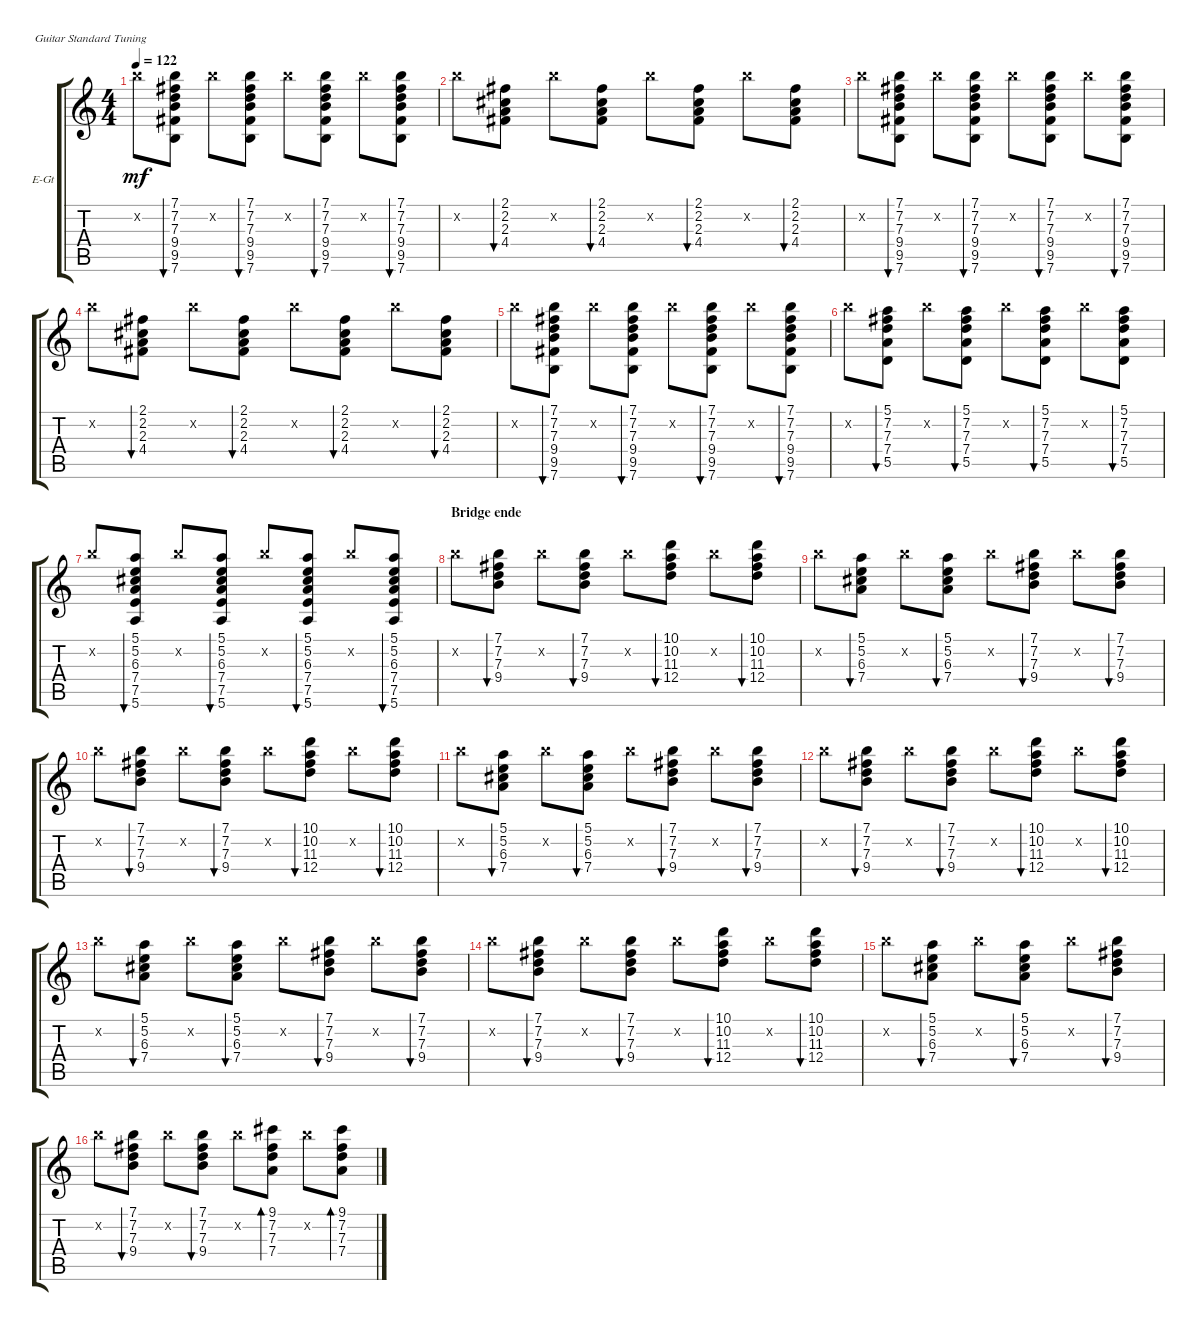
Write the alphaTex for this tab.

\defaultSystemsLayout 4
\bracketExtendMode groupsimilarinstruments
\firstSystemTrackNameOrientation horizontal
\otherSystemsTrackNameOrientation horizontal
\track ("Electric Guitar" "E-Gt") {instrument electricguitarclean}
\staff {score tabs}
\tuning (E4 B3 G3 D3 A2 E2)
\ts (4 4)
\tempo 122
\clef g2
\ks c
12.2{x}.8{dy mf} (7.2 7.1 7.3 9.4 9.5 7.6).8{bu 30} 12.2{x}.8 (7.2 7.1 7.3 9.4 9.5 7.6).8{bu 30} 12.2{x}.8 (7.2 7.1 7.3 9.4 9.5 7.6).8{bu 30} 12.2{x}.8 (7.2 7.1 7.3 9.4 9.5 7.6).8{bu 30} |
12.2{x}.8 (2.2 2.3 4.4 2.1).8{bu 30} 12.2{x}.8 (2.2 2.1 2.3 4.4).8{bu 30} 12.2{x}.8 (2.2 2.3 2.1 4.4).8{bu 30} 12.2{x}.8 (2.2 2.3 2.1 4.4).8{bu 30} |
12.2{x}.8 (7.2 7.1 7.3 9.4 9.5 7.6).8{bu 30} 12.2{x}.8 (7.2 7.1 7.3 9.4 9.5 7.6).8{bu 30} 12.2{x}.8 (7.2 7.1 7.3 9.4 9.5 7.6).8{bu 30} 12.2{x}.8 (7.2 7.1 7.3 9.4 9.5 7.6).8{bu 30} |
12.2{x}.8 (2.2 2.3 4.4 2.1).8{bu 30} 12.2{x}.8 (2.2 2.1 2.3 4.4).8{bu 30} 12.2{x}.8 (2.2 2.3 2.1 4.4).8{bu 30} 12.2{x}.8 (2.2 2.3 2.1 4.4).8{bu 30} |
12.2{x}.8 (7.2 7.1 7.3 9.4 9.5 7.6).8{bu 30} 12.2{x}.8 (7.2 7.1 7.3 9.4 9.5 7.6).8{bu 30} 12.2{x}.8 (7.2 7.1 7.3 9.4 9.5 7.6).8{bu 30} 12.2{x}.8 (7.2 7.1 7.3 9.4 9.5 7.6).8{bu 30} |
12.2{x}.8 (7.2 5.1 7.3 5.5 7.4).8{bu 30} 12.2{x}.8 (7.2 5.1 7.3 5.5 7.4).8{bu 30} 12.2{x}.8 (7.2 5.1 7.3 5.5 7.4).8{bu 30} 12.2{x}.8 (7.2 5.1 7.3 5.5 7.4).8{bu 30} |
12.2{x}.8 (5.2 6.3 7.4 5.1 5.6 7.5).8{bu 30} 12.2{x}.8 (5.2 6.3 7.4 5.1 5.6 7.5).8{bu 30} 12.2{x}.8 (5.2 6.3 7.4 5.1 5.6 7.5).8{bu 30} 12.2{x}.8 (5.2 6.3 7.4 5.1 5.6 7.5).8{bu 30} |
\section ("" "Bridge ende")
12.2{x}.8 (7.2 7.1 7.3 9.4).8{bu 30} 12.2{x}.8 (7.2 7.1 7.3 9.4).8{bu 30} 12.2{x}.8 (10.2 10.1 11.3 12.4).8{bu 30} 12.2{x}.8 (10.2 10.1 11.3 12.4).8{bu 30} |
12.2{x}.8 (5.2 5.1 6.3 7.4).8{bu 30} 12.2{x}.8 (5.2 5.1 6.3 7.4).8{bu 30} 12.2{x}.8 (7.2 7.3 7.1 9.4).8{bu 30} 12.2{x}.8 (7.2 7.3 7.1 9.4).8{bu 30} |
12.2{x}.8 (7.2 7.1 7.3 9.4).8{bu 30} 12.2{x}.8 (7.2 7.1 7.3 9.4).8{bu 30} 12.2{x}.8 (10.2 10.1 11.3 12.4).8{bu 30} 12.2{x}.8 (10.2 10.1 11.3 12.4).8{bu 30} |
12.2{x}.8 (5.2 5.1 6.3 7.4).8{bu 30} 12.2{x}.8 (5.2 5.1 6.3 7.4).8{bu 30} 12.2{x}.8 (7.2 7.3 7.1 9.4).8{bu 30} 12.2{x}.8 (7.2 7.3 7.1 9.4).8{bu 30} |
12.2{x}.8 (7.2 7.1 7.3 9.4).8{bu 30} 12.2{x}.8 (7.2 7.1 7.3 9.4).8{bu 30} 12.2{x}.8 (10.2 10.1 11.3 12.4).8{bu 30} 12.2{x}.8 (10.2 10.1 11.3 12.4).8{bu 30} |
12.2{x}.8 (5.2 5.1 6.3 7.4).8{bu 30} 12.2{x}.8 (5.2 5.1 6.3 7.4).8{bu 30} 12.2{x}.8 (7.2 7.3 7.1 9.4).8{bu 30} 12.2{x}.8 (7.2 7.3 7.1 9.4).8{bu 30} |
12.2{x}.8 (7.2 7.1 7.3 9.4).8{bu 30} 12.2{x}.8 (7.2 7.1 7.3 9.4).8{bu 30} 12.2{x}.8 (10.2 10.1 11.3 12.4).8{bu 30} 12.2{x}.8 (10.2 10.1 11.3 12.4).8{bu 30} |
12.2{x}.8 (5.2 5.1 6.3 7.4).8{bu 30} 12.2{x}.8 (5.2 5.1 6.3 7.4).8{bu 30} 12.2{x}.8 (7.2 7.3 7.1 9.4).8{bu 30} |
12.2{x}.8 (7.2 7.1 7.3 9.4).8{bu 30} 12.2{x}.8 (7.2 7.1 7.3 9.4).8{bu 30} 12.2{x}.8 (7.2 9.1 7.3 7.4).8{bd 30} 12.2{x}.8 (7.2 9.1 7.3 7.4).8{bd 30}
